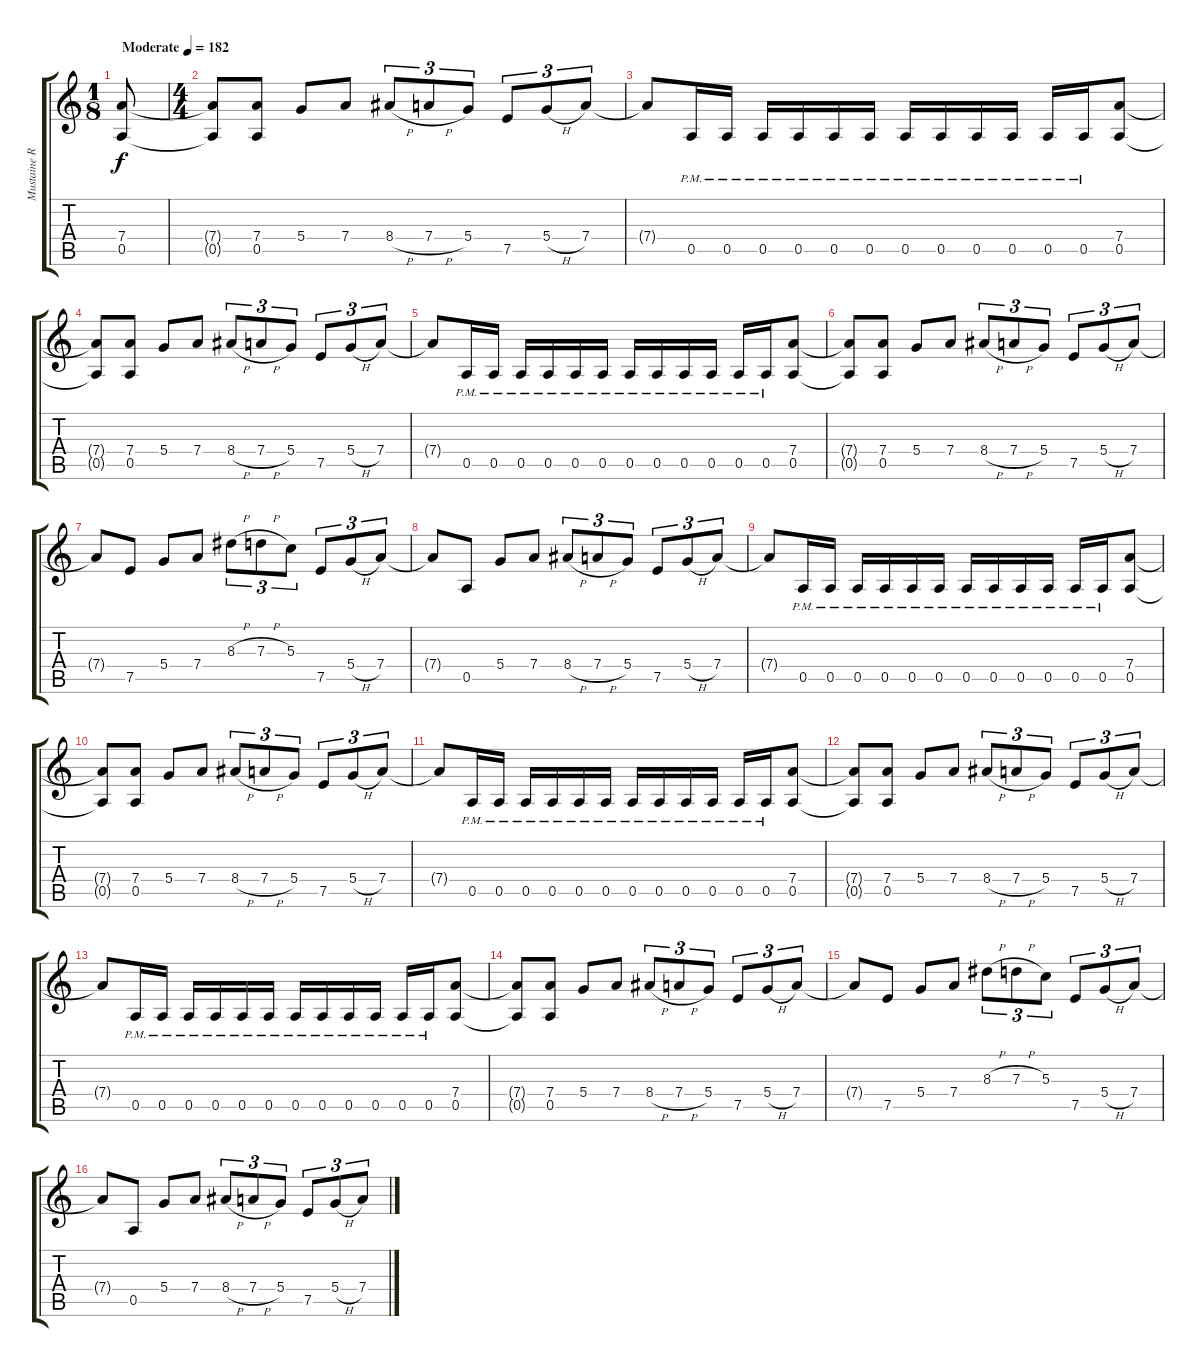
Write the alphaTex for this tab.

\track ("Mustaine Rhythm" "Mustaine R") {instrument distortionguitar}
\staff {score tabs}
\tuning (E4 B3 G3 D3 A2 E2) {hide}
\ts (1 8)
\tempo (182 "Moderate")
\clef g2
\ks c
(7.4 0.5).8{dy f instrument distortionguitar} |
\ts (4 4)
(7.4{t} 0.5{t}).8 (7.4 0.5).8 5.4.8 7.4.8 8.4{h}.8{tu (3 2)} 7.4{h}.8{tu (3 2)} 5.4.8{tu (3 2)} 7.5.8{tu (3 2)} 5.4{h}.8{tu (3 2)} 7.4.8{tu (3 2)} |
7.4{t}.8 0.5{pm}.16 0.5{pm}.16 0.5{pm}.16 0.5{pm}.16 0.5{pm}.16 0.5{pm}.16 0.5{pm}.16 0.5{pm}.16 0.5{pm}.16 0.5{pm}.16 0.5{pm}.16 0.5{pm}.16 (7.4 0.5).8 |
(7.4{t} 0.5{t}).8 (7.4 0.5).8 5.4.8 7.4.8 8.4{h}.8{tu (3 2)} 7.4{h}.8{tu (3 2)} 5.4.8{tu (3 2)} 7.5.8{tu (3 2)} 5.4{h}.8{tu (3 2)} 7.4.8{tu (3 2)} |
7.4{t}.8 0.5{pm}.16 0.5{pm}.16 0.5{pm}.16 0.5{pm}.16 0.5{pm}.16 0.5{pm}.16 0.5{pm}.16 0.5{pm}.16 0.5{pm}.16 0.5{pm}.16 0.5{pm}.16 0.5{pm}.16 (7.4 0.5).8 |
(7.4{t} 0.5{t}).8 (7.4 0.5).8 5.4.8 7.4.8 8.4{h}.8{tu (3 2)} 7.4{h}.8{tu (3 2)} 5.4.8{tu (3 2)} 7.5.8{tu (3 2)} 5.4{h}.8{tu (3 2)} 7.4.8{tu (3 2)} |
7.4{t}.8 7.5.8 5.4.8 7.4.8 8.3{h}.8{tu (3 2)} 7.3{h}.8{tu (3 2)} 5.3.8{tu (3 2)} 7.5.8{tu (3 2)} 5.4{h}.8{tu (3 2)} 7.4.8{tu (3 2)} |
7.4{t}.8 0.5.8 5.4.8 7.4.8 8.4{h}.8{tu (3 2)} 7.4{h}.8{tu (3 2)} 5.4.8{tu (3 2)} 7.5.8{tu (3 2)} 5.4{h}.8{tu (3 2)} 7.4.8{tu (3 2)} |
7.4{t}.8 0.5{pm}.16 0.5{pm}.16 0.5{pm}.16 0.5{pm}.16 0.5{pm}.16 0.5{pm}.16 0.5{pm}.16 0.5{pm}.16 0.5{pm}.16 0.5{pm}.16 0.5{pm}.16 0.5{pm}.16 (7.4 0.5).8 |
(7.4{t} 0.5{t}).8 (7.4 0.5).8 5.4.8 7.4.8 8.4{h}.8{tu (3 2)} 7.4{h}.8{tu (3 2)} 5.4.8{tu (3 2)} 7.5.8{tu (3 2)} 5.4{h}.8{tu (3 2)} 7.4.8{tu (3 2)} |
7.4{t}.8 0.5{pm}.16 0.5{pm}.16 0.5{pm}.16 0.5{pm}.16 0.5{pm}.16 0.5{pm}.16 0.5{pm}.16 0.5{pm}.16 0.5{pm}.16 0.5{pm}.16 0.5{pm}.16 0.5{pm}.16 (7.4 0.5).8 |
(7.4{t} 0.5{t}).8 (7.4 0.5).8 5.4.8 7.4.8 8.4{h}.8{tu (3 2)} 7.4{h}.8{tu (3 2)} 5.4.8{tu (3 2)} 7.5.8{tu (3 2)} 5.4{h}.8{tu (3 2)} 7.4.8{tu (3 2)} |
7.4{t}.8 0.5{pm}.16 0.5{pm}.16 0.5{pm}.16 0.5{pm}.16 0.5{pm}.16 0.5{pm}.16 0.5{pm}.16 0.5{pm}.16 0.5{pm}.16 0.5{pm}.16 0.5{pm}.16 0.5{pm}.16 (7.4 0.5).8 |
(7.4{t} 0.5{t}).8 (7.4 0.5).8 5.4.8 7.4.8 8.4{h}.8{tu (3 2)} 7.4{h}.8{tu (3 2)} 5.4.8{tu (3 2)} 7.5.8{tu (3 2)} 5.4{h}.8{tu (3 2)} 7.4.8{tu (3 2)} |
7.4{t}.8 7.5.8 5.4.8 7.4.8 8.3{h}.8{tu (3 2)} 7.3{h}.8{tu (3 2)} 5.3.8{tu (3 2)} 7.5.8{tu (3 2)} 5.4{h}.8{tu (3 2)} 7.4.8{tu (3 2)} |
7.4{t}.8 0.5.8 5.4.8 7.4.8 8.4{h}.8{tu (3 2)} 7.4{h}.8{tu (3 2)} 5.4.8{tu (3 2)} 7.5.8{tu (3 2)} 5.4{h}.8{tu (3 2)} 7.4.8{tu (3 2)}
